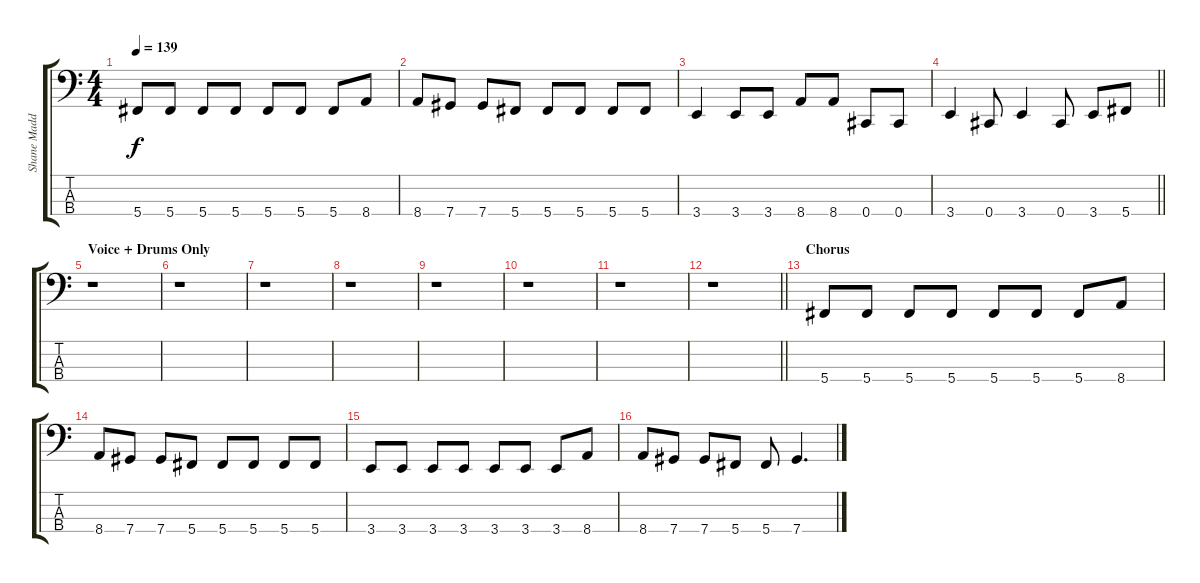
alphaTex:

\track ("Shane Madden - Bass Guitar" "Shane Madd") {instrument electricbassfinger}
\staff {score tabs}
\tuning (E2 B1 Gb1 Db1) {hide}
\ts (4 4)
\tempo 139
\clef f4
\ks c
5.4.8{dy f} 5.4.8 5.4.8 5.4.8 5.4.8 5.4.8 5.4.8 8.4.8 |
8.4.8 7.4.8 7.4.8 5.4.8 5.4.8 5.4.8 5.4.8 5.4.8 |
3.4.4 3.4.8 3.4.8 8.4.8 8.4.8 0.4.8 0.4.8 |
\barLineRight lightlight
3.4.4 0.4.8 3.4.4 0.4.8 3.4.8 5.4.8 |
\section ("" "Voice + Drums Only")
r.1 |
r.1 |
r.1 |
r.1 |
r.1 |
r.1 |
r.1 |
\barLineRight lightlight
r.1 |
\section ("" "Chorus")
5.4.8 5.4.8 5.4.8 5.4.8 5.4.8 5.4.8 5.4.8 8.4.8 |
8.4.8 7.4.8 7.4.8 5.4.8 5.4.8 5.4.8 5.4.8 5.4.8 |
3.4.8 3.4.8 3.4.8 3.4.8 3.4.8 3.4.8 3.4.8 8.4.8 |
8.4.8 7.4.8 7.4.8 5.4.8 5.4.8 7.4.4{d}
